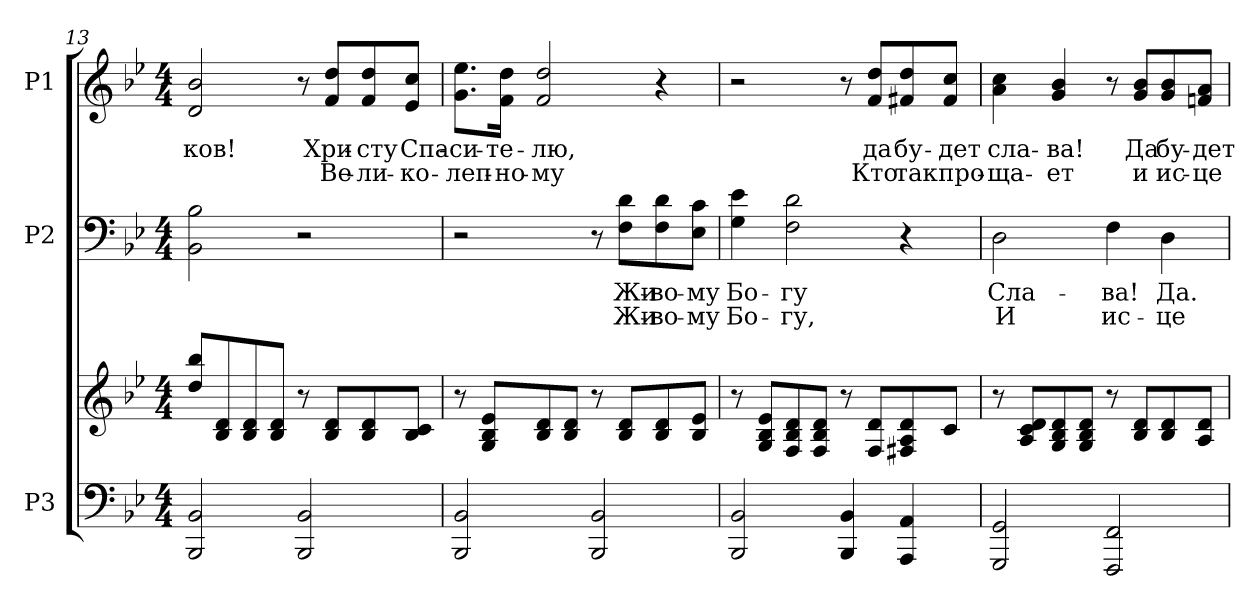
**kern	**kern	**kern	**text	**text	**kern	**text	**text
*part3	*part3	*part2	*part2	*part2	*part1	*part1	*part1
*staff4	*staff3	*staff2	*staff2	*staff2	*staff1	*staff1	*staff1
*I"P3	*	*I"P2	*	*	*I"P1	*	*
!!LO:LB:g=z
*clefF4	*clefG2	*clefF4	*	*	*clefG2	*	*
*k[b-e-]	*k[b-e-]	*k[b-e-]	*	*	*k[b-e-]	*	*
*B-:	*B-:	*B-:	*	*	*B-:	*	*
*M4/4	*M4/4	*M4/4	*	*	*M4/4	*	*
=13	=13	=13	=13	=13	=13	=13	=13
!	!	!	!	!	!	!LO:LY:b:color=#000000	!
2BBB-i/ 2BB-i	8ddi/ 8bb-iL	2BB-i\ 2B-i	.	.	2di/ 2b-i	-ков!	.
.	8B-i/ 8di	.	.	.	.	.	.
.	8B-i/ 8di	.	.	.	.	.	.
.	8B-i/ 8diJ	.	.	.	.	.	.
2BBB-i/ 2BB-i	8r	2r	.	.	8r	.	.
!	!	!	!	!	!	!LO:LY:b:color=#000000	!LO:LY:b:color=#000000
.	8B-i/ 8diL	.	.	.	8fi/ 8ddiL	Хри-	Ве-
!	!	!	!	!	!	!LO:LY:b:color=#000000	!LO:LY:b:color=#000000
.	8B-i/ 8di	.	.	.	8fi/ 8ddi	-сту	-ли-
!	!	!	!	!	!	!LO:LY:b:color=#000000	!LO:LY:b:color=#000000
.	8B-i/ 8ciJ	.	.	.	8e-i/ 8cciJ	Спа-	-ко-
=14	=14	=14	=14	=14	=14	=14	=14
!	!	!	!	!	!	!LO:LY:b:color=#000000	!LO:LY:b:color=#000000
2BBB-i/ 2BB-i	8r	2r	.	.	8.gi\ 8.ee-iL	-си-	-леп-
.	8Gi/ 8B-i 8e-iL	.	.	.	.	.	.
!	!	!	!	!	!	!LO:LY:b:color=#000000	!LO:LY:b:color=#000000
.	.	.	.	.	16fi\ 16ddiJk	-те-	-но-
!	!	!	!	!	!	!LO:LY:b:color=#000000	!LO:LY:b:color=#000000
.	8B-i/ 8di	.	.	.	2fi/ 2ddi	-лю,	-му
.	8B-i/ 8diJ	.	.	.	.	.	.
2BBB-i/ 2BB-i	8r	8r	.	.	.	.	.
!	!	!	!LO:LY:a:color=#000000	!LO:LY:a:color=#000000	!	!	!
.	8B-i/ 8diL	8Fi\ 8diL	Жи-	Жи-	.	.	.
!	!	!	!LO:LY:a:color=#000000	!LO:LY:a:color=#000000	!	!	!
.	8B-i/ 8di	8Fi\ 8di	-во-	-во-	4r	.	.
!	!	!	!LO:LY:a:color=#000000	!LO:LY:a:color=#000000	!	!	!
.	8B-i/ 8e-iJ	8E-i\ 8ciJ	-му	-му	.	.	.
=15	=15	=15	=15	=15	=15	=15	=15
!	!	!	!LO:LY:a:color=#000000	!LO:LY:a:color=#000000	!	!	!
2BBB-i/ 2BB-i	8r	4Gi\ 4e-i	Бо-	Бо-	2r	.	.
.	8Gi/ 8B-i 8e-iL	.	.	.	.	.	.
!	!	!	!LO:LY:a:color=#000000	!LO:LY:a:color=#000000	!	!	!
.	8Fi/ 8B-i 8di	2Fi\ 2di	-гу	-гу,	.	.	.
.	8Fi/ 8B-i 8diJ	.	.	.	.	.	.
4BBB-i/ 4BB-i	8r	.	.	.	8r	.	.
!	!	!	!	!	!	!LO:LY:b:color=#000000	!LO:LY:b:color=#000000
.	8Fi/ 8diL	.	.	.	8fi/ 8ddiL	да	Кто
!	!	!	!	!	!	!LO:LY:b:color=#000000	!LO:LY:b:color=#000000
4AAAi/ 4AAi	8F#Xi/ 8Ai 8di	4r	.	.	8f#Xi/ 8ddi	бу-	так
!	!	!	!	!	!	!LO:LY:b:color=#000000	!LO:LY:b:color=#000000
.	8ci/J	.	.	.	8f#i/ 8cciJ	-дет	про-
!!LO:LB:g=z
=16	=16	=16	=16	=16	=16	=16	=16
!	!	!	!LO:LY:a:color=#000000	!LO:LY:a:color=#000000	!	!	!
!	!	!	!	!	!	!LO:LY:b:color=#000000	!LO:LY:b:color=#000000
2GGGi/ 2GGi	8r	2Di\	Сла-	И	4ai\ 4cci	сла-	-ща-
.	8Ai/ 8ci 8diL	.	.	.	.	.	.
!	!	!	!	!	!	!LO:LY:b:color=#000000	!LO:LY:b:color=#000000
.	8Gi/ 8B-i 8di	.	.	.	4gi/ 4b-i	-ва!	-ет
.	8Gi/ 8B-i 8diJ	.	.	.	.	.	.
!	!	!	!LO:LY:a:color=#000000	!LO:LY:a:color=#000000	!	!	!
2FFFi/ 2FFi	8r	4Fi\	-ва!	ис-	8r	.	.
!	!	!	!	!	!	!LO:LY:b:color=#000000	!LO:LY:b:color=#000000
.	8B-i/ 8diL	.	.	.	8gi/ 8b-iL	Да	и
!	!	!	!LO:LY:a:color=#000000	!LO:LY:a:color=#000000	!	!	!
!	!	!	!	!	!	!LO:LY:b:color=#000000	!LO:LY:b:color=#000000
.	8B-i/ 8di	4Di\	Да.	-це-	8gi/ 8b-i	бу-	ис-
!	!	!	!	!	!	!LO:LY:b:color=#000000	!LO:LY:b:color=#000000
.	8Ai/ 8diJ	.	.	.	8fni/ 8aiJ	-дет	-це-
=	=	=	=	=	=	=	=
*-	*-	*-	*-	*-	*-	*-	*-
